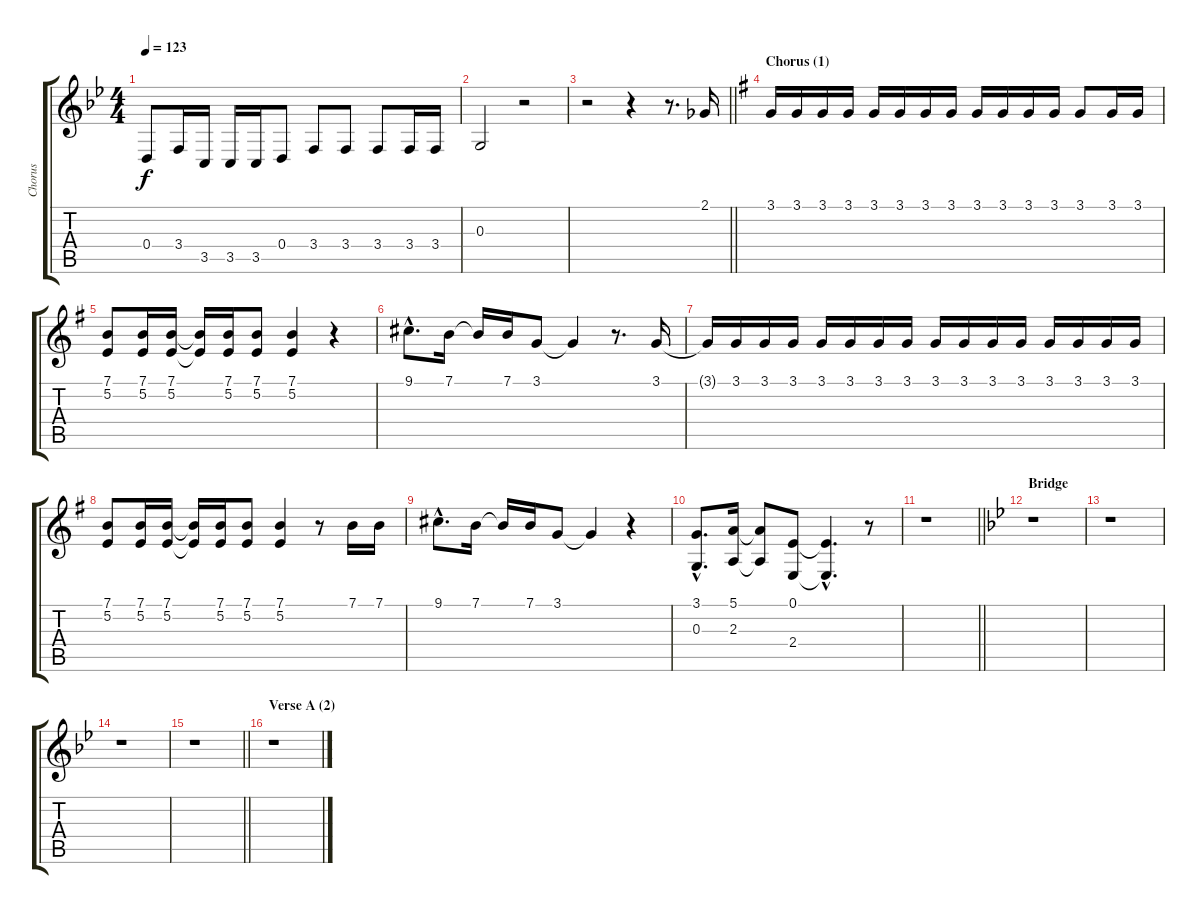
\track ("Chorus" "Chorus") {instrument sopranosax}
\staff {score tabs}
\tuning (E4 B3 G3 D3 A2 E2) {hide}
\ts (4 4)
\tempo 123
\clef g2
\ks gminor
0.4.8{dy f} 3.4.16 3.5.16 3.5.16 3.5.16 0.4.8 3.4.8 3.4.8 3.4.8 3.4.16 3.4.16 |
0.3.2 r.2 |
\barLineRight lightlight
r.2 r.4 r.8{d} 2.1.16 |
\section ("" "Chorus (1)")
\ks eminor
3.1.16 3.1.16 3.1.16 3.1.16 3.1.16 3.1.16 3.1.16 3.1.16 3.1.16 3.1.16 3.1.16 3.1.16 3.1.8 3.1.16 3.1.16 |
(7.1 5.2).8 (7.1 5.2).16 (7.1 5.2).16 (7.1{t} 5.2{t}).16 (7.1 5.2).16 (7.1 5.2).8 (7.1 5.2).4 r.4 |
9.1{hac}.8{d} 7.1.16 7.1{t}.16 7.1.16 3.1.8 3.1{t}.4 r.8{d} 3.1.16 |
3.1{t}.16 3.1.16 3.1.16 3.1.16 3.1.16 3.1.16 3.1.16 3.1.16 3.1.16 3.1.16 3.1.16 3.1.16 3.1.16 3.1.16 3.1.16 3.1.16 |
(7.1 5.2).8 (7.1 5.2).16 (7.1 5.2).16 (7.1{t} 5.2{t}).16 (7.1 5.2).16 (7.1 5.2).8 (7.1 5.2).4 r.8 7.1.16 7.1.16 |
9.1{hac}.8{d} 7.1.16 7.1{t}.16 7.1.16 3.1.8 3.1{t}.4 r.4 |
(3.1{hac} 0.3{hac}).8{d} (5.1 2.3).16 (5.1{t} 2.3{t}).8 (0.1 2.4).8 (0.1{hac t} 2.4{hac t}).4{d} r.8 |
\barLineRight lightlight
r.1 |
\section ("" "Bridge")
\ks gminor
r.1 |
r.1 |
r.1 |
\barLineRight lightlight
r.1 |
\section ("" "Verse A (2)")
r.1
